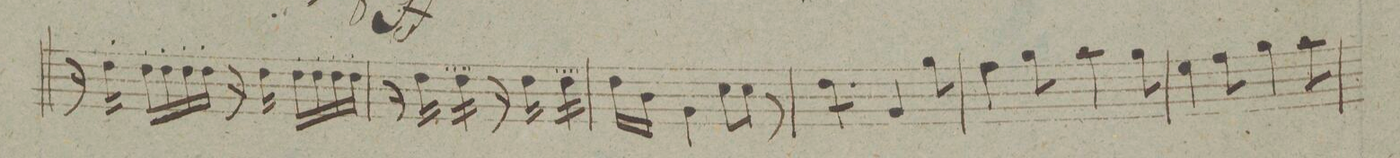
**kern	**dynam
*I"Viola	*
*clefC3	*
*k[f#c#g#]	*
*M6/8	*
16r	.
16e'\	.
16e'\LL	.
16e'\	.
16e'\	.
16e'\JJ	.
16r	.
16e\	.
16e'\LL	.
16e'\	.
16e'\	.
16e'\JJ	.
=6	=6
16r	.
16e\	.
*tremolo	*
16e'y\LL	.
16e'\	.
16e'\	.
16e'\JJ	.
*Xtremolo	*
16r	.
16e\	.
*tremolo	*
16e'y\LL	.
16e'\	.
16e'\	.
16e'\JJ	.
*Xtremolo	*
=7	=7
16e\LL	.
16c#\JJ	.
4A\	.
8d\L	.
8d\J	.
8r	.
=8	=8
*2\right	*
*tremolo	*
8e\L	.
8e\	.
8e\J	.
*Xtremolo	*
4A/	.
8a\	.
=9	=9
4g#\	.
8a\	.
4b\	.
8a\	.
=10	=10
4f#\	.
8g#\	.
4a\	.
8b\	.
=11	=11
*-	*-
